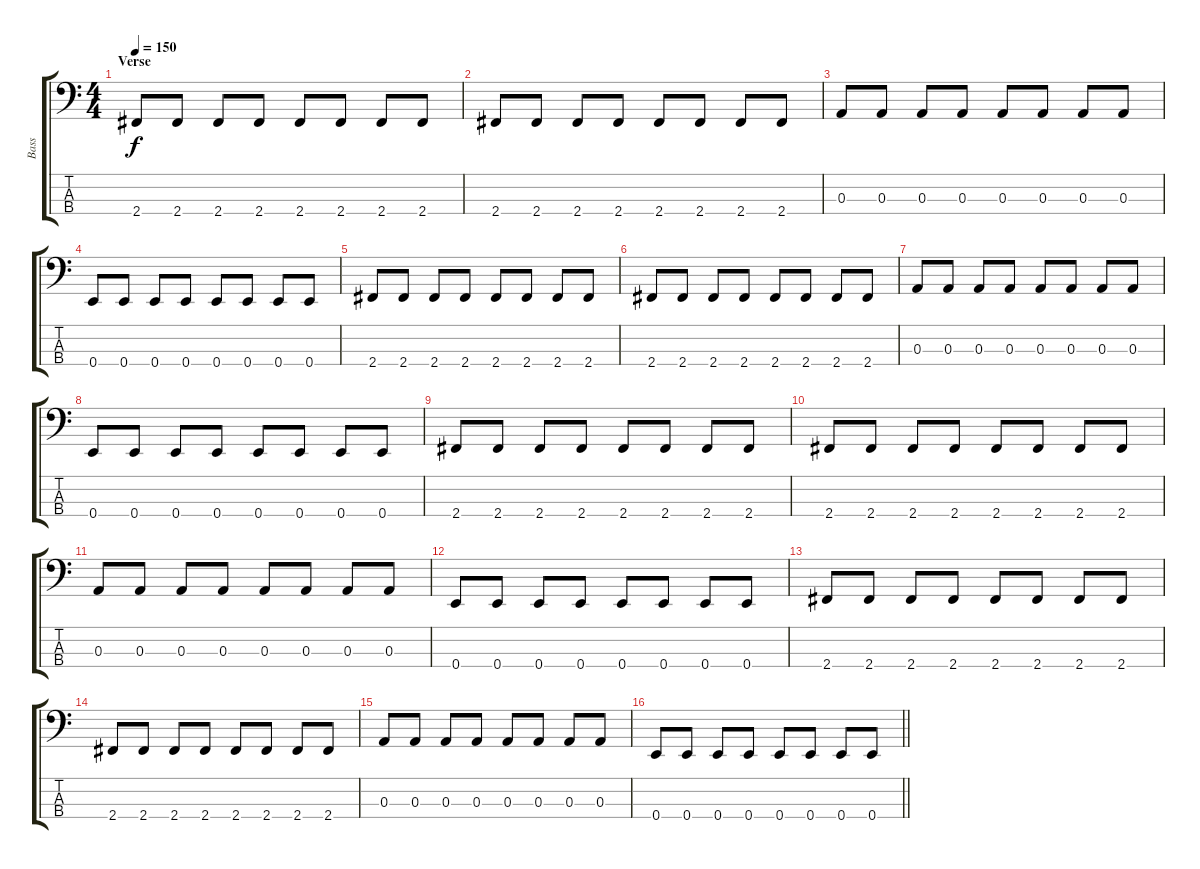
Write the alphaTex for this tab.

\track ("Bass" "Bass") {instrument electricbassfinger}
\staff {score tabs}
\tuning (G2 D2 A1 E1) {hide}
\ts (4 4)
\section ("" "Verse")
\tempo 150
\clef f4
\ks c
2.4.8{dy f} 2.4.8 2.4.8 2.4.8 2.4.8 2.4.8 2.4.8 2.4.8 |
2.4.8 2.4.8 2.4.8 2.4.8 2.4.8 2.4.8 2.4.8 2.4.8 |
0.3.8 0.3.8 0.3.8 0.3.8 0.3.8 0.3.8 0.3.8 0.3.8 |
0.4.8 0.4.8 0.4.8 0.4.8 0.4.8 0.4.8 0.4.8 0.4.8 |
2.4.8 2.4.8 2.4.8 2.4.8 2.4.8 2.4.8 2.4.8 2.4.8 |
2.4.8 2.4.8 2.4.8 2.4.8 2.4.8 2.4.8 2.4.8 2.4.8 |
0.3.8 0.3.8 0.3.8 0.3.8 0.3.8 0.3.8 0.3.8 0.3.8 |
0.4.8 0.4.8 0.4.8 0.4.8 0.4.8 0.4.8 0.4.8 0.4.8 |
2.4.8 2.4.8 2.4.8 2.4.8 2.4.8 2.4.8 2.4.8 2.4.8 |
2.4.8 2.4.8 2.4.8 2.4.8 2.4.8 2.4.8 2.4.8 2.4.8 |
0.3.8 0.3.8 0.3.8 0.3.8 0.3.8 0.3.8 0.3.8 0.3.8 |
0.4.8 0.4.8 0.4.8 0.4.8 0.4.8 0.4.8 0.4.8 0.4.8 |
2.4.8 2.4.8 2.4.8 2.4.8 2.4.8 2.4.8 2.4.8 2.4.8 |
2.4.8 2.4.8 2.4.8 2.4.8 2.4.8 2.4.8 2.4.8 2.4.8 |
0.3.8 0.3.8 0.3.8 0.3.8 0.3.8 0.3.8 0.3.8 0.3.8 |
\barLineRight lightlight
0.4.8 0.4.8 0.4.8 0.4.8 0.4.8 0.4.8 0.4.8 0.4.8
